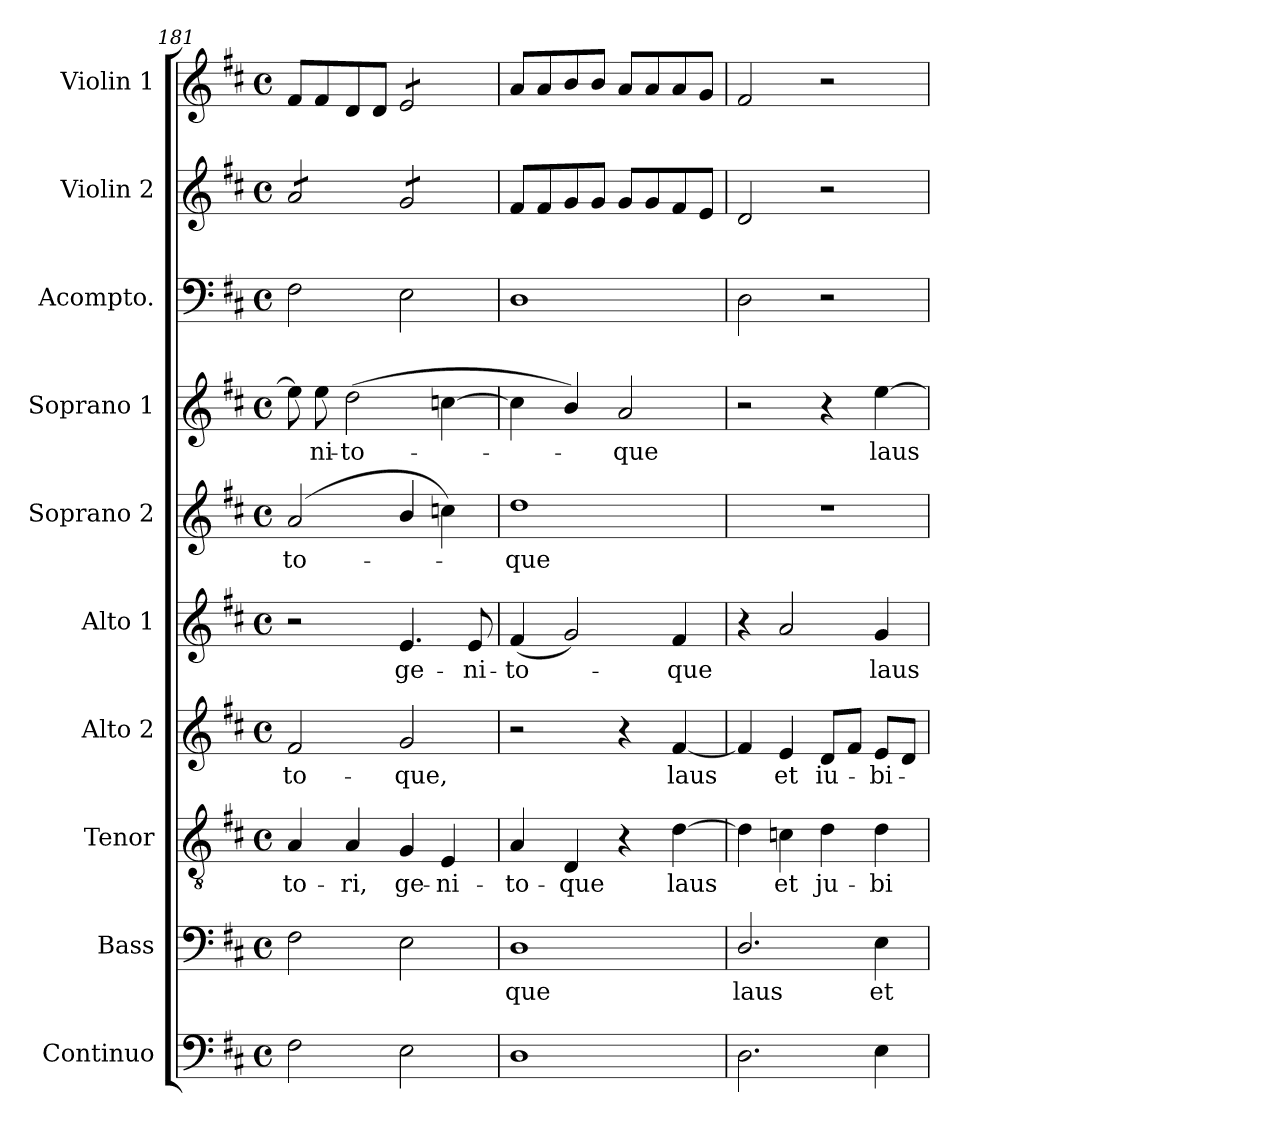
**kern	**kern	**text	**kern	**text	**kern	**text	**kern	**text	**kern	**text	**kern	**text	**kern	**kern	**kern
*part10	*part9	*part9	*part8	*part8	*part7	*part7	*part6	*part6	*part5	*part5	*part4	*part4	*part3	*part2	*part1
*staff10	*staff9	*staff9	*staff8	*staff8	*staff7	*staff7	*staff6	*staff6	*staff5	*staff5	*staff4	*staff4	*staff3	*staff2	*staff1
*I"Continuo	*I"Bass	*	*I"Tenor	*	*I"Alto 2	*	*I"Alto 1	*	*I"Soprano 2	*	*I"Soprano 1	*	*I"Acompto.	*I"Violin 2	*I"Violin 1
*I'Cont.	*I'B.	*	*I'T.	*	*I'A2.	*	*I'A1.	*	*I'S2.	*	*I'S1.	*	*I'Ac.	*I'Vln. 2	*I'Vln. 1
!!LO:LB:g=z
*clefF4	*clefF4	*	*clefGv2	*	*clefG2	*	*clefG2	*	*clefG2	*	*clefG2	*	*clefF4	*clefG2	*clefG2
*	*	*	*ITrd7c12	*	*	*	*	*	*	*	*	*	*	*	*
*k[f#c#]	*k[f#c#]	*	*k[f#c#]	*	*k[f#c#]	*	*k[f#c#]	*	*k[f#c#]	*	*k[f#c#]	*	*k[f#c#]	*k[f#c#]	*k[f#c#]
*D:	*D:	*	*D:	*	*D:	*	*D:	*	*D:	*	*D:	*	*D:	*D:	*D:
*M4/4	*M4/4	*	*M4/4	*	*M4/4	*	*M4/4	*	*M4/4	*	*M4/4	*	*M4/4	*M4/4	*M4/4
*met(c)	*met(c)	*	*met(c)	*	*met(c)	*	*met(c)	*	*met(c)	*	*met(c)	*	*met(c)	*met(c)	*met(c)
=181	=181	=181	=181	=181	=181	=181	=181	=181	=181	=181	=181	=181	=181	=181	=181
!	!	!	!	!LO:LY:b:color=#000000	!	!	!	!	!	!	!	!	!	!	!
!	!	!	!	!	!	!LO:LY:b:color=#000000	!	!	!	!	!	!	!	!	!
!	!	!	!	!	!	!	!	!	!	!LO:LY:b:color=#000000	!	!	!	!	!
*	*	*	*	*	*	*	*	*	*	*	*	*	*	*tremolo	*
2F#i\	2F#i\	.	4AAi/	-to-	2f#i/	-to-	2r	.	(2ai/	-to-	8eei\]	.	2F#i\	8ai/L	8f#i/L
!	!	!	!	!	!	!	!	!	!	!	!	!LO:LY:b:color=#000000	!	!	!
.	.	.	.	.	.	.	.	.	.	.	8eei\	-ni-	.	8ai/	8f#i/
!	!	!	!	!LO:LY:b:color=#000000	!	!	!	!	!	!	!	!	!	!	!
!	!	!	!	!	!	!	!	!	!	!	!	!LO:LY:b:color=#000000	!	!	!
.	.	.	4AAi/	-ri,	.	.	.	.	.	.	(2ddi\	-to-	.	8ai/	8di/
.	.	.	.	.	.	.	.	.	.	.	.	.	.	8ai/J	8di/J
!	!	!	!	!LO:LY:b:color=#000000	!	!	!	!	!	!	!	!	!	!	!
!	!	!	!	!	!	!LO:LY:b:color=#000000	!	!	!	!	!	!	!	!	!
!	!	!	!	!	!	!	!	!LO:LY:b:color=#000000	!	!	!	!	!	!	!
*	*	*	*	*	*	*	*	*	*	*	*	*	*	*	*tremolo
2Ei\	2Ei\	.	4GGi/	ge-	2gi/	-que,	4.ei/	ge-	4bi/	.	.	.	2Ei\	8gi/L	8ei/L
.	.	.	.	.	.	.	.	.	.	.	.	.	.	8gi/	8ei/
!	!	!	!	!LO:LY:b:color=#000000	!	!	!	!	!	!	!	!	!	!	!
.	.	.	4EEi/	-ni-	.	.	.	.	4ccni\)	.	[>4ccni\	.	.	8gi/	8ei/
!	!	!	!	!	!	!	!	!LO:LY:b:color=#000000	!	!	!	!	!	!	!
.	.	.	.	.	.	.	8ei/	-ni-	.	.	.	.	.	8gi/J	8ei/J
*	*	*	*	*	*	*	*	*	*	*	*	*	*	*	*Xtremolo
*	*	*	*	*	*	*	*	*	*	*	*	*	*	*Xtremolo	*
=182	=182	=182	=182	=182	=182	=182	=182	=182	=182	=182	=182	=182	=182	=182	=182
!	!	!LO:LY:b:color=#000000	!	!	!	!	!	!	!	!	!	!	!	!	!
!	!	!	!	!LO:LY:b:color=#000000	!	!	!	!	!	!	!	!	!	!	!
!	!	!	!	!	!	!	!	!LO:LY:b:color=#000000	!	!	!	!	!	!	!
!	!	!	!	!	!	!	!	!	!	!LO:LY:b:color=#000000	!	!	!	!	!
1Di	1Di	-que	4AAi/	-to-	2r	.	(4f#i/	-to-	1ddi	-que	4cci\]	.	1Di	8f#i/L	8ai/L
.	.	.	.	.	.	.	.	.	.	.	.	.	.	8f#i/	8ai/
!	!	!	!	!LO:LY:b:color=#000000	!	!	!	!	!	!	!	!	!	!	!
.	.	.	4DDi/	-que	.	.	2gi/)	.	.	.	4bi/)	.	.	8gi/	8bi/
.	.	.	.	.	.	.	.	.	.	.	.	.	.	8gi/J	8bi/J
!	!	!	!	!	!	!	!	!	!	!	!	!LO:LY:b:color=#000000	!	!	!
.	.	.	4r	.	4r	.	.	.	.	.	2ai/	-que	.	8gi/L	8ai/L
.	.	.	.	.	.	.	.	.	.	.	.	.	.	8gi/	8ai/
!	!	!	!	!LO:LY:b:color=#000000	!	!	!	!	!	!	!	!	!	!	!
!	!	!	!	!	!	!LO:LY:b:color=#000000	!	!	!	!	!	!	!	!	!
!	!	!	!	!	!	!	!	!LO:LY:b:color=#000000	!	!	!	!	!	!	!
.	.	.	[>4Di\	laus	[<4f#i/	laus	4f#i/	-que	.	.	.	.	.	8f#i/	8ai/
.	.	.	.	.	.	.	.	.	.	.	.	.	.	8ei/J	8gi/J
=183	=183	=183	=183	=183	=183	=183	=183	=183	=183	=183	=183	=183	=183	=183	=183
!	!	!LO:LY:b:color=#000000	!	!	!	!	!	!	!	!	!	!	!	!	!
2.Di\	2.Di/	laus	4Di\]	.	4f#i/]	.	4r	.	1r	.	2r	.	2Di\	2di/	2f#i/
!	!	!	!	!LO:LY:b:color=#000000	!	!	!	!	!	!	!	!	!	!	!
!	!	!	!	!	!	!LO:LY:b:color=#000000	!	!	!	!	!	!	!	!	!
.	.	.	4Cni\	et	4ei/	et	2ai/	.	.	.	.	.	.	.	.
!	!	!	!	!LO:LY:b:color=#000000	!	!	!	!	!	!	!	!	!	!	!
!	!	!	!	!	!	!LO:LY:b:color=#000000	!	!	!	!	!	!	!	!	!
.	.	.	4Di\	ju-	8di/L	iu-	.	.	.	.	4r	.	2r	2r	2r
.	.	.	.	.	8f#i/J	.	.	.	.	.	.	.	.	.	.
!	!	!LO:LY:b:color=#000000	!	!	!	!	!	!	!	!	!	!	!	!	!
!	!	!	!	!LO:LY:b:color=#000000	!	!	!	!	!	!	!	!	!	!	!
!	!	!	!	!	!	!LO:LY:b:color=#000000	!	!	!	!	!	!	!	!	!
!	!	!	!	!	!	!	!	!LO:LY:b:color=#000000	!	!	!	!	!	!	!
!	!	!	!	!	!	!	!	!	!	!	!	!LO:LY:b:color=#000000	!	!	!
4Ei\	4Ei\	et	4Di\	-bi-	8ei/L	-bi-	4gi/	laus	.	.	[>4eei\	laus	.	.	.
.	.	.	.	.	8di/J	.	.	.	.	.	.	.	.	.	.
=	=	=	=	=	=	=	=	=	=	=	=	=	=	=	=
*-	*-	*-	*-	*-	*-	*-	*-	*-	*-	*-	*-	*-	*-	*-	*-
